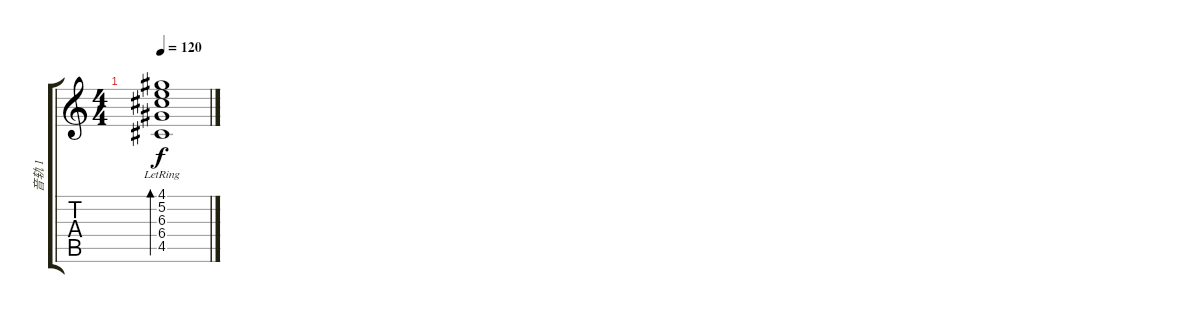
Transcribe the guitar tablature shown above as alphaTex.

\track ("音轨 1" "音轨 1") {instrument acousticguitarsteel}
\staff {score tabs}
\tuning (E4 B3 G3 D3 A2 E2) {hide}
\ts (4 4)
\tempo 120
\clef g2
\ks c
(4.1{lr} 5.2{lr} 6.3{lr} 6.4{lr} 4.5{lr}).1{bd 480 dy f}
